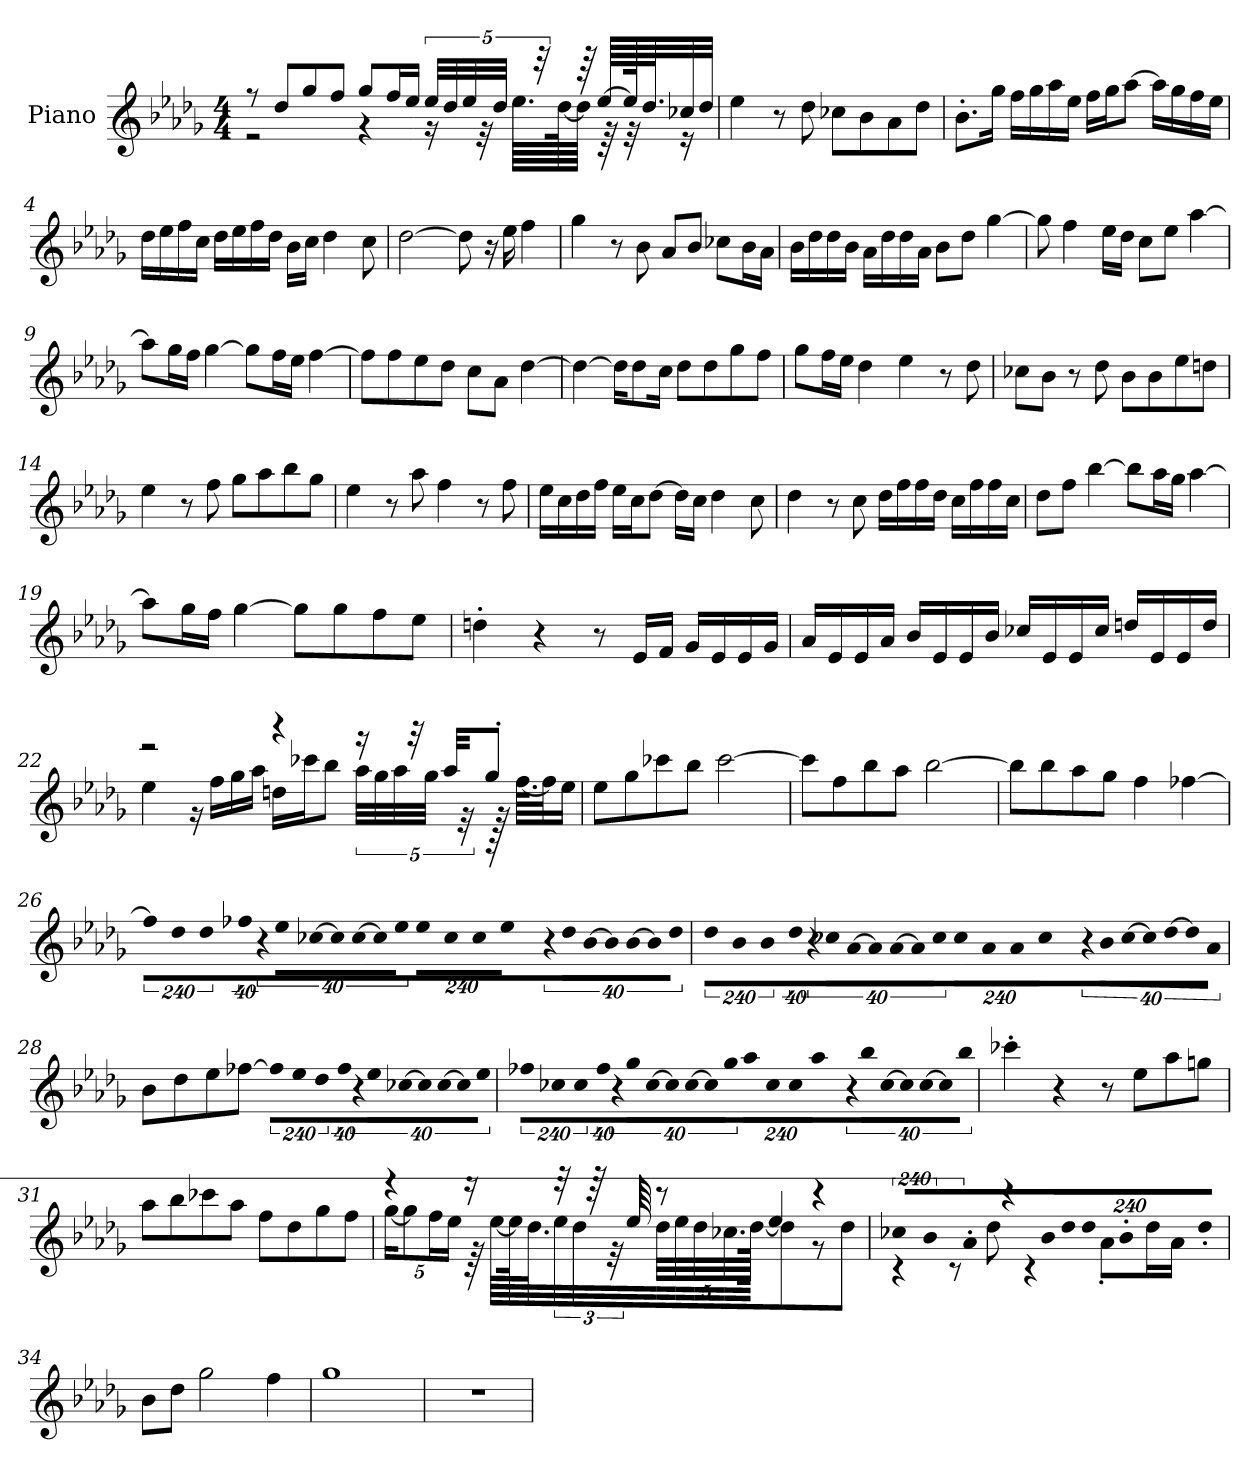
**kern
*part1
*staff1
*I"Piano
*I'Pno.
*clefG2
*k[b-e-a-d-g-]
*M4/4
*MM70
=1
*^
8r	2r
8dd-/L	.
8gg-/	.
8ff/J	.
8gg-/L	4r
16ff/L	.
16ee-/JJ	.
40ee-/LLL	16r
40dd-/	.
40ee-/	.
.	32r
40dd-/JJJ	.
.	64.ee-\LLLL
40r	.
.	[128dd-\K
64r	64dd-\JJJJ]
[64ee-/LLLL	64r
128ee-/K]	32r
64.dd-/J	.
32cc-X/	16r
32dd-/JJJ	.
*v	*v
=2
4ee-\
8r
8dd-\
8cc-X\L
8b-\
8a-\
8dd-\J
!!LO:LB:g=z
=3
8.b-'\L
16gg-\Jk
16ff\LL
16gg-\
16aa-\
16ee-\JJ
16ff\LL
16gg-\J
[8aa-\J
16aa-\LL]
16gg-\
16ff\
16ee-\JJ
=4
16dd-\LL
16ee-\
16ff\
16cc\JJ
16dd-\LL
16ee-\
16ff\
16dd-\JJ
16b-\LL
16cc\JJ
4dd-\
8cc\
=5
[2dd-\
8dd-\]
16r
16ee-\
4ff\
=6
4gg-\
8r
8b-\
8a-/L
8b-/J
8cc-X\L
16b-\L
16a-\JJ
!!LO:LB:g=z
=7
16b-\LL
16dd-\
16dd-\
16b-\JJ
16a-\LL
16dd-\
16dd-\
16a-\JJ
8b-\L
8dd-\J
[4gg-\
=8
8gg-\]
4ff\
16ee-\LL
16dd-\JJ
8cc\L
8ee-\J
[4aa-\
=9
8aa-\L]
16gg-\L
16ff\JJ
[4gg-\
8gg-\L]
16ff\L
16ee-\JJ
[4ff\
=10
8ff\L]
8ff\
8ee-\
8dd-\J
8cc\L
8a-\J
[4dd-\
=11
4dd-\_
16dd-\KL]
8dd-\
16cc\Jk
8dd-\L
8dd-\
8gg-\
8ff\J
!!LO:LB:g=z
=12
8gg-\L
16ff\L
16ee-\JJ
4dd-\
4ee-\
8r
8dd-\
=13
8cc-X\L
8b-\J
8r
8dd-\
8b-\L
8b-\
8ee-\
8ddn\J
=14
4ee-\
8r
8ff\
8gg-\L
8aa-\
8bb-\
8gg-\J
=15
4ee-\
8r
8aa-\
4ff\
8r
8ff\
=16
16ee-\LL
16cc\
16dd-\
16ff\JJ
16ee-\LL
16cc\J
[8dd-\J
16dd-\LL]
16cc\JJ
4dd-\
8cc\
!!LO:LB:g=z
=17
4dd-\
8r
8cc\
16dd-\LL
16ff\
16ff\
16dd-\JJ
16cc\LL
16ff\
16ff\
16cc\JJ
=18
8dd-\L
8ff\J
[4bb-\
8bb-\L]
16aa-\L
16gg-\JJ
[4aa-\
=19
8aa-\L]
16gg-\L
16ff\JJ
[4gg-\
8gg-\L]
8gg-\
8ff\
8ee-\J
=20
4ddn'\
4r
8r
16e-/LL
16f/JJ
16g-/LL
16e-/
16e-/
16g-/JJ
!!LO:LB:g=z
=21
16a-/LL
16e-/
16e-/
16a-/JJ
16b-/LL
16e-/
16e-/
16b-/JJ
16cc-X/LL
16e-/
16e-/
16cc-/JJ
16ddn/LL
16e-/
16e-/
16dd/JJ
=22
*^
2r	4ee-\
.	16r
.	16ff\LL
.	16gg-\
.	16aa-\JJ
4r	16ddn\LL
.	16ccc-X\J
.	8bb-\J
16r	40aa-\LLL
.	40gg-\
.	40aa-\
32r	.
.	40gg-\JJJ
32aa-/KKL	.
.	40r
8gg-'/J	128r
.	[64.ff\KLLL
.	32ff\J]
.	16ee-\JJ
*v	*v
!!LO:LB:g=z
=23
8ee-\L
8gg-\
8ccc-X\
8bb-\J
[2ccc-\
=24
8ccc-\L]
8ff\
8bb-\
8aa-\J
[2bb-\
=25
8bb-\L]
8bb-\
8aa-\
8gg-\J
4ff\
[4ff-X\
!!LO:LB:g=z
=26
!LO:N:vis=16
1920%137ff-\LL]
!LO:N:vis=16
1920%137dd-\
!LO:N:vis=16
1920%137dd-\
!LO:N:vis=32
640%23ff-X\JJk
!LO:N:vis=32
640%23r
!LO:N:vis=32
640%23ee-\LLL
!LO:N:vis=32
[640%23cc-X\
!LO:N:vis=32
640%23cc-\]
!LO:N:vis=32
[640%23cc-\
!LO:N:vis=32
640%23cc-\]
!LO:N:vis=32
640%23ee-\JJJ
!LO:N:vis=16
1920%137ee-\LL
!LO:N:vis=16
1920%137cc-\
!LO:N:vis=16
1920%137cc-\
!LO:N:vis=32
640%23ee-\JJk
!LO:N:vis=32
640%23r
!LO:N:vis=32
640%23dd-\LLL
!LO:N:vis=32
[640%23b-\
!LO:N:vis=32
640%23b-\]
!LO:N:vis=32
[640%23b-\
!LO:N:vis=32
640%23b-\]
!LO:N:vis=32
640%23dd-\JJJ
=27
!LO:N:vis=16
1920%137dd-\LL
!LO:N:vis=16
1920%137b-\
!LO:N:vis=16
1920%137b-\
!LO:N:vis=32
640%23dd-\JJk
!LO:N:vis=32
640%23r
!LO:N:vis=32
640%23cc-X\LLL
!LO:N:vis=32
[640%23a-\
!LO:N:vis=32
640%23a-\]
!LO:N:vis=32
[640%23a-\
!LO:N:vis=32
640%23a-\]
!LO:N:vis=32
640%23cc-\JJJ
!LO:N:vis=16
1920%137cc-\LL
!LO:N:vis=16
1920%137a-\
!LO:N:vis=16
1920%137a-\
!LO:N:vis=32
640%23cc-\JJk
!LO:N:vis=32
640%23r
!LO:N:vis=32
640%23b-\LLL
!LO:N:vis=32
[640%23cc-\
!LO:N:vis=32
640%23cc-\]
!LO:N:vis=32
[640%23dd-\
!LO:N:vis=32
640%23dd-\]
!LO:N:vis=32
640%23a-\JJJ
!!LO:LB:g=z
=28
8b-\L
8dd-\
8ee-\
[8ff-X\J
!LO:N:vis=16
1920%137ff-\LL]
!LO:N:vis=16
1920%137ee-\
!LO:N:vis=16
1920%137dd-\
!LO:N:vis=32
640%23ff-\JJk
!LO:N:vis=32
640%23r
!LO:N:vis=32
640%23ee-\LLL
!LO:N:vis=32
[640%23cc-X\
!LO:N:vis=32
640%23cc-\]
!LO:N:vis=32
[640%23cc-\
!LO:N:vis=32
640%23cc-\]
!LO:N:vis=32
640%23ee-\JJJ
=29
!LO:N:vis=16
1920%137ff-X\LL
!LO:N:vis=16
1920%137cc-X\
!LO:N:vis=16
1920%137cc-\
!LO:N:vis=32
640%23ff-\JJk
!LO:N:vis=32
640%23r
!LO:N:vis=32
640%23gg-\LLL
!LO:N:vis=32
[640%23cc-\
!LO:N:vis=32
640%23cc-\]
!LO:N:vis=32
[640%23cc-\
!LO:N:vis=32
640%23cc-\]
!LO:N:vis=32
640%23gg-\JJJ
!LO:N:vis=16
1920%137aa-\LL
!LO:N:vis=16
1920%137cc-\
!LO:N:vis=16
1920%137cc-\
!LO:N:vis=32
640%23aa-\JJk
!LO:N:vis=32
640%23r
!LO:N:vis=32
640%23bb-\LLL
!LO:N:vis=32
[640%23cc-\
!LO:N:vis=32
640%23cc-\]
!LO:N:vis=32
[640%23cc-\
!LO:N:vis=32
640%23cc-\]
!LO:N:vis=32
640%23bb-\JJJ
=30
4ccc-X'\
4r
8r
8ee-\L
8aa-\
8ggn\J
!!LO:LB:g=z
=31
8aa-\L
8bb-\
8ccc-X\
8aa-\J
8ff\L
8dd-\
8gg-\
8ff\J
=32
*^
*	*Xbrackettup
4r	[20gg-\KL
.	10gg-\]
.	20ff\L
.	20ee-\JJ
16r	64r
.	[64ee-\LLLL
.	128ee-\K]
.	64.dd-\J
*	*brackettup
32r	48ee-\
.	48dd-\JJJ
64r	.
.	48r
64ee-/	.
*	*Xbrackettup
8r	40dd-\LLL
.	40ee-\
.	40dd-\
.	40.cc-X\
.	[80dd-\JJJk
4ee-/	4dd-\]
4r	8r
.	8dd-\
!!LO:LB:g=z	!!
=33	=33
*brackettup	*
!LO:N:vis=8	!
960%137cc-X/L	4r
!LO:N:vis=8	!
960%137b-/	.
.	8r
1920ryy	.
!LO:N:vis=8	!
960%137a-'/J	.
.	8dd-\
!LO:N:vis=16	!
1920%137r	.
!LO:N:vis=16	!
1920%137b-/LL	4r
!LO:N:vis=16	!
1920%137dd-/	.
!LO:N:vis=16	!
1920%137dd-/J	.
!LO:N:vis=8	!
960%137b-'/	.
.	8a-'\L
1920ryy	.
!LO:N:vis=8	!
960%137dd-'/J	.
.	16dd-\L
.	16a-\JJ
*v	*v
=34
8b-\L
8dd-\J
*MM68
2gg-\
*MM66
4ff\
=35
*MM48
1gg-
=36
1r
=
*-
